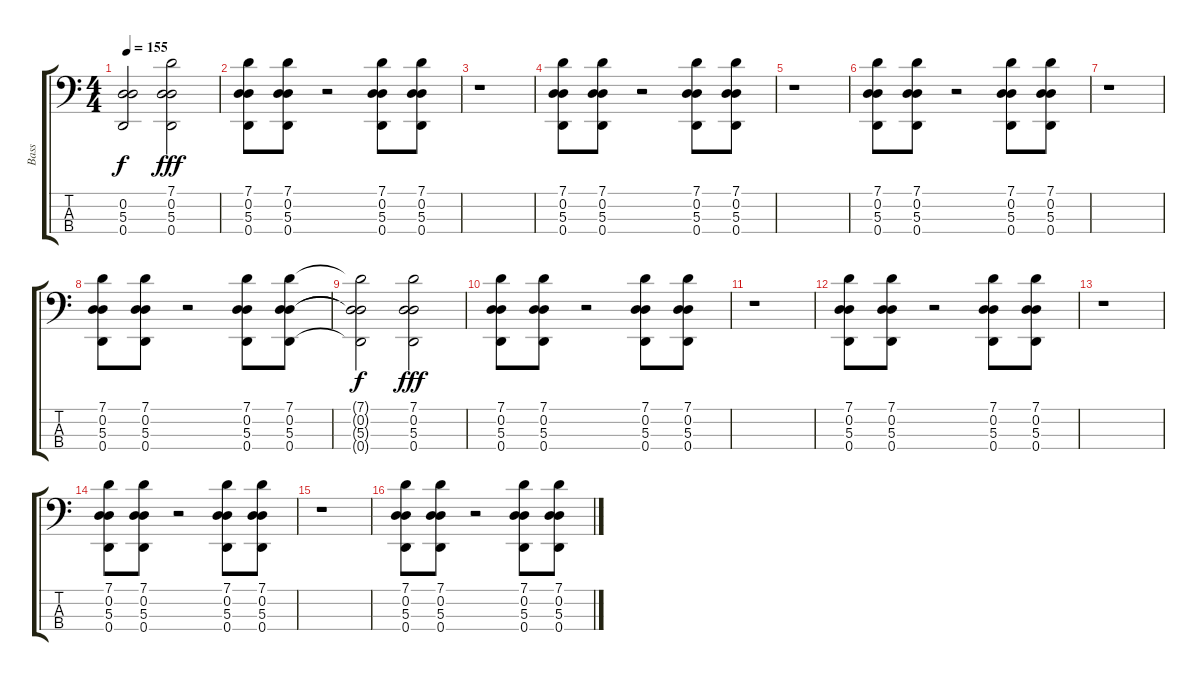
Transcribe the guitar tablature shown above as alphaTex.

\track ("Bass                " "Bass      ") {instrument electricbasspick}
\staff {score tabs}
\tuning (G2 D2 A1 D1) {hide}
\ts (4 4)
\tempo 155
\clef f4
\ks c
(0.2{t} 5.3{t} 0.4{t}).2{dy f} (7.1 0.2 5.3 0.4).2{dy fff} |
(7.1 0.2 5.3 0.4).8 (7.1 0.2 5.3 0.4).8 r.2 (7.1 0.2 5.3 0.4).8 (7.1 0.2 5.3 0.4).8 |
r.1 |
(7.1 0.2 5.3 0.4).8 (7.1 0.2 5.3 0.4).8 r.2 (7.1 0.2 5.3 0.4).8 (7.1 0.2 5.3 0.4).8 |
r.1 |
(7.1 0.2 5.3 0.4).8 (7.1 0.2 5.3 0.4).8 r.2 (7.1 0.2 5.3 0.4).8 (7.1 0.2 5.3 0.4).8 |
r.1 |
(7.1 0.2 5.3 0.4).8 (7.1 0.2 5.3 0.4).8 r.2 (7.1 0.2 5.3 0.4).8 (7.1 0.2 5.3 0.4).8 |
(7.1{t} 0.2{t} 5.3{t} 0.4{t}).2{dy f} (7.1 0.2 5.3 0.4).2{dy fff} |
(7.1 0.2 5.3 0.4).8 (7.1 0.2 5.3 0.4).8 r.2 (7.1 0.2 5.3 0.4).8 (7.1 0.2 5.3 0.4).8 |
r.1 |
(7.1 0.2 5.3 0.4).8 (7.1 0.2 5.3 0.4).8 r.2 (7.1 0.2 5.3 0.4).8 (7.1 0.2 5.3 0.4).8 |
r.1 |
(7.1 0.2 5.3 0.4).8 (7.1 0.2 5.3 0.4).8 r.2 (7.1 0.2 5.3 0.4).8 (7.1 0.2 5.3 0.4).8 |
r.1 |
(7.1 0.2 5.3 0.4).8 (7.1 0.2 5.3 0.4).8 r.2 (7.1 0.2 5.3 0.4).8 (7.1 0.2 5.3 0.4).8
